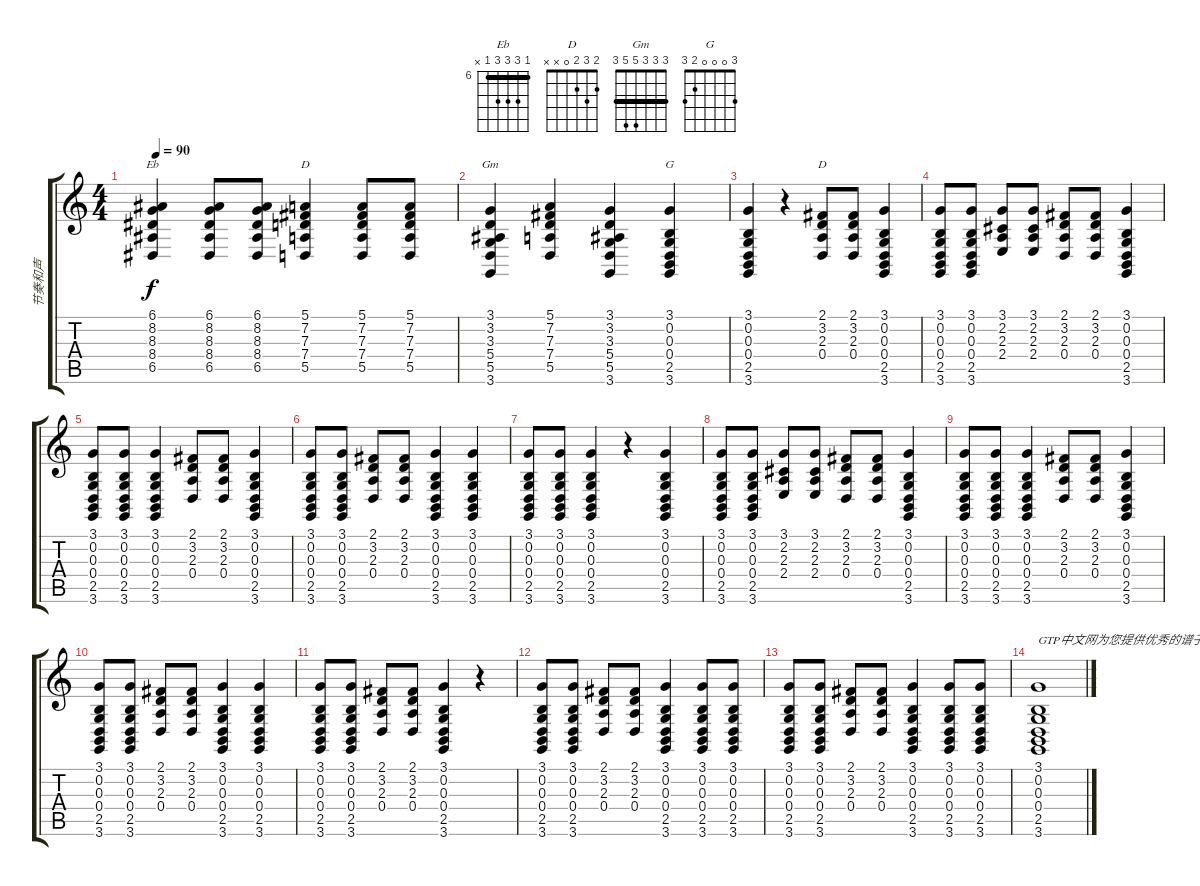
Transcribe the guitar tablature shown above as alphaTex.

\track ("节奏和声" "节奏和声") {instrument acousticgrandpiano}
\staff {score tabs}
\tuning (E4 B3 G3 D3 A2 E2) {hide}
\chord ("Eb" 6 8 8 8 6 x) {firstfret 6 barre 6}
\chord ("D" 5 7 7 7 5 x) {firstfret 5 barre 5}
\chord ("Gm" 3 3 3 5 5 3) {barre 3}
\chord ("G" 3 0 0 0 2 3)
\chord ("D" 2 3 2 0 x x)
\ts (4 4)
\tempo 90
\clef g2
\ks c
(6.1 8.2 8.3 8.4 6.5).4{ch "Eb" dy f} (6.1 8.2 8.3 8.4 6.5).8 (6.1 8.2 8.3 8.4 6.5).8 (5.1 7.2 7.3 7.4 5.5).4{ch "D"} (5.1 7.2 7.3 7.4 5.5).8 (5.1 7.2 7.3 7.4 5.5).8 |
(3.1 3.2 3.3 5.4 5.5 3.6).4{ch "Gm"} (5.1 7.2 7.3 7.4 5.5).4 (3.1 3.2 3.3 5.4 5.5 3.6).4 (3.1 0.2 0.3 0.4 2.5 3.6).4{ch "G"} |
(3.1 0.2 0.3 0.4 2.5 3.6).4 r.4 (2.1 3.2 2.3 0.4).8{ch "D"} (2.1 3.2 2.3 0.4).8 (3.1 0.2 0.3 0.4 2.5 3.6).4 |
(3.1 0.2 0.3 0.4 2.5 3.6).8 (3.1 0.2 0.3 0.4 2.5 3.6).8 (3.1 2.2 2.3 2.4).8 (3.1 2.2 2.3 2.4).8 (2.1 3.2 2.3 0.4).8 (2.1 3.2 2.3 0.4).8 (3.1 0.2 0.3 0.4 2.5 3.6).4 |
(3.1 0.2 0.3 0.4 2.5 3.6).8 (3.1 0.2 0.3 0.4 2.5 3.6).8 (3.1 0.2 0.3 0.4 2.5 3.6).4 (2.1 3.2 2.3 0.4).8 (2.1 3.2 2.3 0.4).8 (3.1 0.2 0.3 0.4 2.5 3.6).4 |
(3.1 0.2 0.3 0.4 2.5 3.6).8 (3.1 0.2 0.3 0.4 2.5 3.6).8 (2.1 3.2 2.3 0.4).8 (2.1 3.2 2.3 0.4).8 (3.1 0.2 0.3 0.4 2.5 3.6).4 (3.1 0.2 0.3 0.4 2.5 3.6).4 |
(3.1 0.2 0.3 0.4 2.5 3.6).8 (3.1 0.2 0.3 0.4 2.5 3.6).8 (3.1 0.2 0.3 0.4 2.5 3.6).4 r.4 (3.1 0.2 0.3 0.4 2.5 3.6).4 |
(3.1 0.2 0.3 0.4 2.5 3.6).8 (3.1 0.2 0.3 0.4 2.5 3.6).8 (3.1 2.2 2.3 2.4).8 (3.1 2.2 2.3 2.4).8 (2.1 3.2 2.3 0.4).8 (2.1 3.2 2.3 0.4).8 (3.1 0.2 0.3 0.4 2.5 3.6).4 |
(3.1 0.2 0.3 0.4 2.5 3.6).8 (3.1 0.2 0.3 0.4 2.5 3.6).8 (3.1 0.2 0.3 0.4 2.5 3.6).4 (2.1 3.2 2.3 0.4).8 (2.1 3.2 2.3 0.4).8 (3.1 0.2 0.3 0.4 2.5 3.6).4 |
(3.1 0.2 0.3 0.4 2.5 3.6).8 (3.1 0.2 0.3 0.4 2.5 3.6).8 (2.1 3.2 2.3 0.4).8 (2.1 3.2 2.3 0.4).8 (3.1 0.2 0.3 0.4 2.5 3.6).4 (3.1 0.2 0.3 0.4 2.5 3.6).4 |
(3.1 0.2 0.3 0.4 2.5 3.6).8 (3.1 0.2 0.3 0.4 2.5 3.6).8 (2.1 3.2 2.3 0.4).8 (2.1 3.2 2.3 0.4).8 (3.1 0.2 0.3 0.4 2.5 3.6).4 r.4 |
(3.1 0.2 0.3 0.4 2.5 3.6).8 (3.1 0.2 0.3 0.4 2.5 3.6).8 (2.1 3.2 2.3 0.4).8 (2.1 3.2 2.3 0.4).8 (3.1 0.2 0.3 0.4 2.5 3.6).4 (3.1 0.2 0.3 0.4 2.5 3.6).8 (3.1 0.2 0.3 0.4 2.5 3.6).8 |
(3.1 0.2 0.3 0.4 2.5 3.6).8 (3.1 0.2 0.3 0.4 2.5 3.6).8 (2.1 3.2 2.3 0.4).8 (2.1 3.2 2.3 0.4).8 (3.1 0.2 0.3 0.4 2.5 3.6).4 (3.1 0.2 0.3 0.4 2.5 3.6).8 (3.1 0.2 0.3 0.4 2.5 3.6).8 |
(3.1 0.2 0.3 0.4 2.5 3.6).1{txt "GTP中文网为您提供优秀的谱子"}
